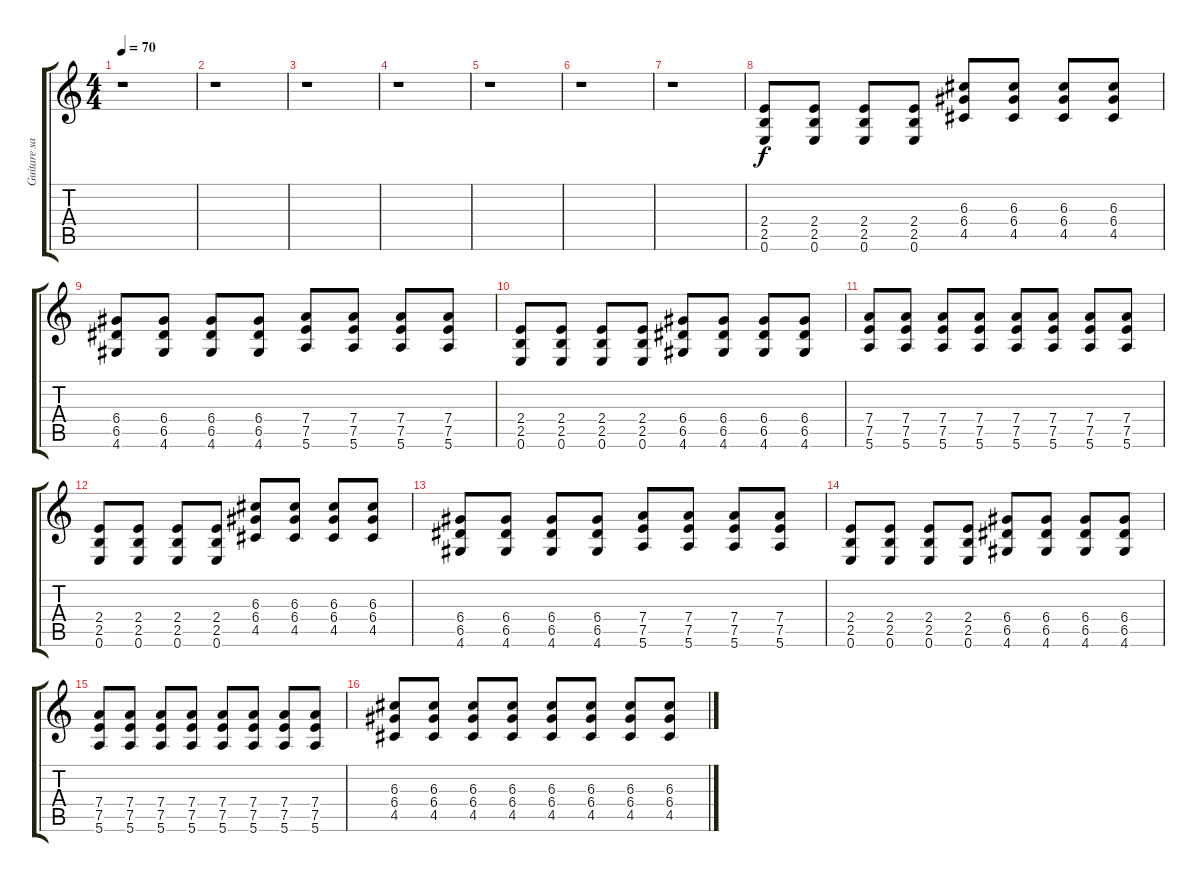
\track ("Guitare saturée" "Guitare sa") {instrument distortionguitar}
\staff {score tabs}
\tuning (E4 B3 G3 D3 A2 E2) {hide}
\ts (4 4)
\tempo 70
\clef g2
\ks c
r.1{dy f} |
r.1 |
r.1 |
r.1 |
r.1 |
r.1 |
r.1 |
(2.4 2.5 0.6).8 (2.4 2.5 0.6).8 (2.4 2.5 0.6).8 (2.4 2.5 0.6).8 (6.3 6.4 4.5).8 (6.3 6.4 4.5).8 (6.3 6.4 4.5).8 (6.3 6.4 4.5).8 |
(6.4 6.5 4.6).8 (6.4 6.5 4.6).8 (6.4 6.5 4.6).8 (6.4 6.5 4.6).8 (7.4 7.5 5.6).8 (7.4 7.5 5.6).8 (7.4 7.5 5.6).8 (7.4 7.5 5.6).8 |
(2.4 2.5 0.6).8 (2.4 2.5 0.6).8 (2.4 2.5 0.6).8 (2.4 2.5 0.6).8 (6.4 6.5 4.6).8 (6.4 6.5 4.6).8 (6.4 6.5 4.6).8 (6.4 6.5 4.6).8 |
(7.4 7.5 5.6).8 (7.4 7.5 5.6).8 (7.4 7.5 5.6).8 (7.4 7.5 5.6).8 (7.4 7.5 5.6).8 (7.4 7.5 5.6).8 (7.4 7.5 5.6).8 (7.4 7.5 5.6).8 |
(2.4 2.5 0.6).8 (2.4 2.5 0.6).8 (2.4 2.5 0.6).8 (2.4 2.5 0.6).8 (6.3 6.4 4.5).8 (6.3 6.4 4.5).8 (6.3 6.4 4.5).8 (6.3 6.4 4.5).8 |
(6.4 6.5 4.6).8 (6.4 6.5 4.6).8 (6.4 6.5 4.6).8 (6.4 6.5 4.6).8 (7.4 7.5 5.6).8 (7.4 7.5 5.6).8 (7.4 7.5 5.6).8 (7.4 7.5 5.6).8 |
(2.4 2.5 0.6).8 (2.4 2.5 0.6).8 (2.4 2.5 0.6).8 (2.4 2.5 0.6).8 (6.4 6.5 4.6).8 (6.4 6.5 4.6).8 (6.4 6.5 4.6).8 (6.4 6.5 4.6).8 |
(7.4 7.5 5.6).8 (7.4 7.5 5.6).8 (7.4 7.5 5.6).8 (7.4 7.5 5.6).8 (7.4 7.5 5.6).8 (7.4 7.5 5.6).8 (7.4 7.5 5.6).8 (7.4 7.5 5.6).8 |
(6.3 6.4 4.5).8 (6.3 6.4 4.5).8 (6.3 6.4 4.5).8 (6.3 6.4 4.5).8 (6.3 6.4 4.5).8 (6.3 6.4 4.5).8 (6.3 6.4 4.5).8 (6.3 6.4 4.5).8
